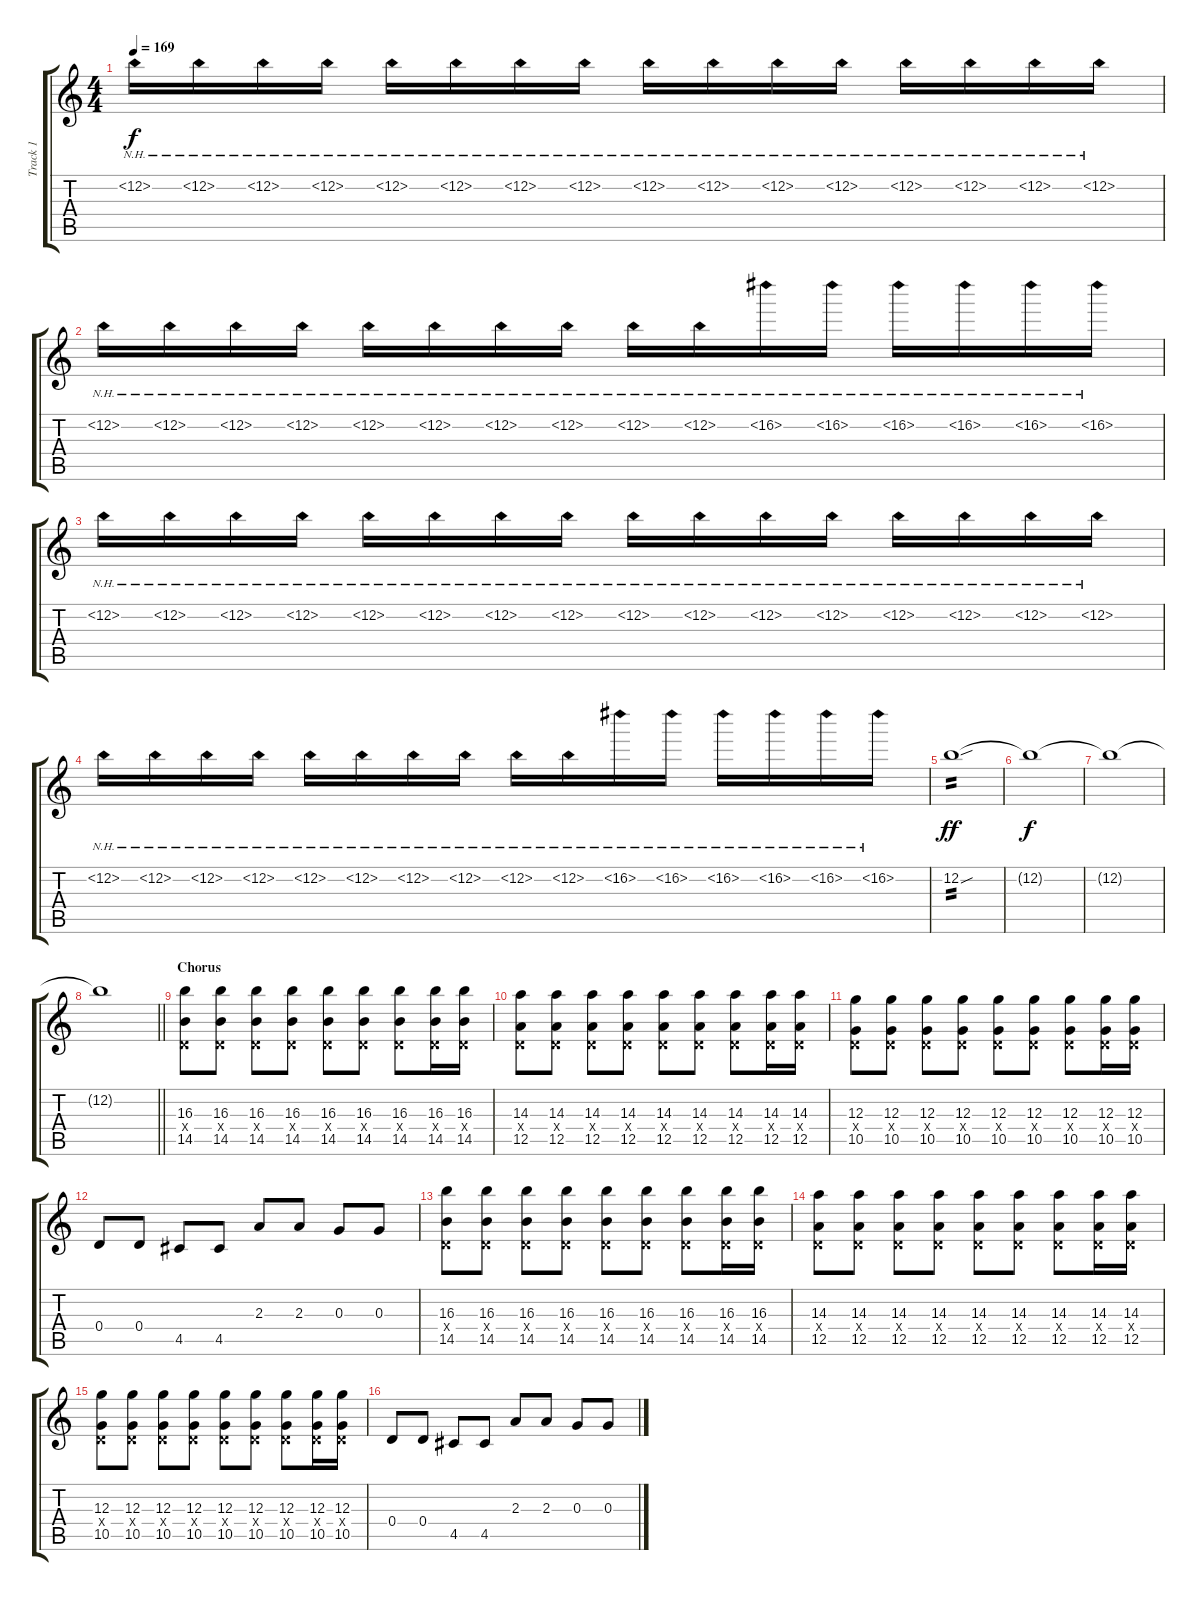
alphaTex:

\track ("Track 1" "Track 1") {instrument overdrivenguitar}
\staff {score tabs}
\tuning (E4 B3 G3 D3 A2 E2) {hide}
\ts (4 4)
\tempo 169
\clef g2
\ks c
12.2{nh}.16{dy f} 12.2{nh}.16 12.2{nh}.16 12.2{nh}.16 12.2{nh}.16 12.2{nh}.16 12.2{nh}.16 12.2{nh}.16 12.2{nh}.16 12.2{nh}.16 12.2{nh}.16 12.2{nh}.16 12.2{nh}.16 12.2{nh}.16 12.2{nh}.16 12.2{nh}.16 |
12.2{nh}.16 12.2{nh}.16 12.2{nh}.16 12.2{nh}.16 12.2{nh}.16 12.2{nh}.16 12.2{nh}.16 12.2{nh}.16 12.2{nh}.16 12.2{nh}.16 16.2{nh}.16 16.2{nh}.16 16.2{nh}.16 16.2{nh}.16 16.2{nh}.16 16.2{nh}.16 |
12.2{nh}.16 12.2{nh}.16 12.2{nh}.16 12.2{nh}.16 12.2{nh}.16 12.2{nh}.16 12.2{nh}.16 12.2{nh}.16 12.2{nh}.16 12.2{nh}.16 12.2{nh}.16 12.2{nh}.16 12.2{nh}.16 12.2{nh}.16 12.2{nh}.16 12.2{nh}.16 |
12.2{nh}.16 12.2{nh}.16 12.2{nh}.16 12.2{nh}.16 12.2{nh}.16 12.2{nh}.16 12.2{nh}.16 12.2{nh}.16 12.2{nh}.16 12.2{nh}.16 16.2{nh}.16 16.2{nh}.16 16.2{nh}.16 16.2{nh}.16 16.2{nh}.16 16.2{nh}.16 |
12.2{sou}.1{tp 2 dy ff} |
12.2{t}.1{dy f} |
12.2{t}.1 |
\barLineRight lightlight
12.2{t}.1 |
\section ("" "Chorus")
(16.3 0.4{x} 14.5).8 (16.3 0.4{x} 14.5).8 (16.3 0.4{x} 14.5).8 (16.3 0.4{x} 14.5).8 (16.3 0.4{x} 14.5).8 (16.3 0.4{x} 14.5).8 (16.3 0.4{x} 14.5).8 (16.3 0.4{x} 14.5).16 (16.3 0.4{x} 14.5).16 |
(14.3 0.4{x} 12.5).8 (14.3 0.4{x} 12.5).8 (14.3 0.4{x} 12.5).8 (14.3 0.4{x} 12.5).8 (14.3 0.4{x} 12.5).8 (14.3 0.4{x} 12.5).8 (14.3 0.4{x} 12.5).8 (14.3 0.4{x} 12.5).16 (14.3 0.4{x} 12.5).16 |
(12.3 0.4{x} 10.5).8 (12.3 0.4{x} 10.5).8 (12.3 0.4{x} 10.5).8 (12.3 0.4{x} 10.5).8 (12.3 0.4{x} 10.5).8 (12.3 0.4{x} 10.5).8 (12.3 0.4{x} 10.5).8 (12.3 0.4{x} 10.5).16 (12.3 0.4{x} 10.5).16 |
0.4.8 0.4.8 4.5.8 4.5.8 2.3.8 2.3.8 0.3.8 0.3.8 |
(16.3 0.4{x} 14.5).8 (16.3 0.4{x} 14.5).8 (16.3 0.4{x} 14.5).8 (16.3 0.4{x} 14.5).8 (16.3 0.4{x} 14.5).8 (16.3 0.4{x} 14.5).8 (16.3 0.4{x} 14.5).8 (16.3 0.4{x} 14.5).16 (16.3 0.4{x} 14.5).16 |
(14.3 0.4{x} 12.5).8 (14.3 0.4{x} 12.5).8 (14.3 0.4{x} 12.5).8 (14.3 0.4{x} 12.5).8 (14.3 0.4{x} 12.5).8 (14.3 0.4{x} 12.5).8 (14.3 0.4{x} 12.5).8 (14.3 0.4{x} 12.5).16 (14.3 0.4{x} 12.5).16 |
(12.3 0.4{x} 10.5).8 (12.3 0.4{x} 10.5).8 (12.3 0.4{x} 10.5).8 (12.3 0.4{x} 10.5).8 (12.3 0.4{x} 10.5).8 (12.3 0.4{x} 10.5).8 (12.3 0.4{x} 10.5).8 (12.3 0.4{x} 10.5).16 (12.3 0.4{x} 10.5).16 |
0.4.8 0.4.8 4.5.8 4.5.8 2.3.8 2.3.8 0.3.8 0.3.8
